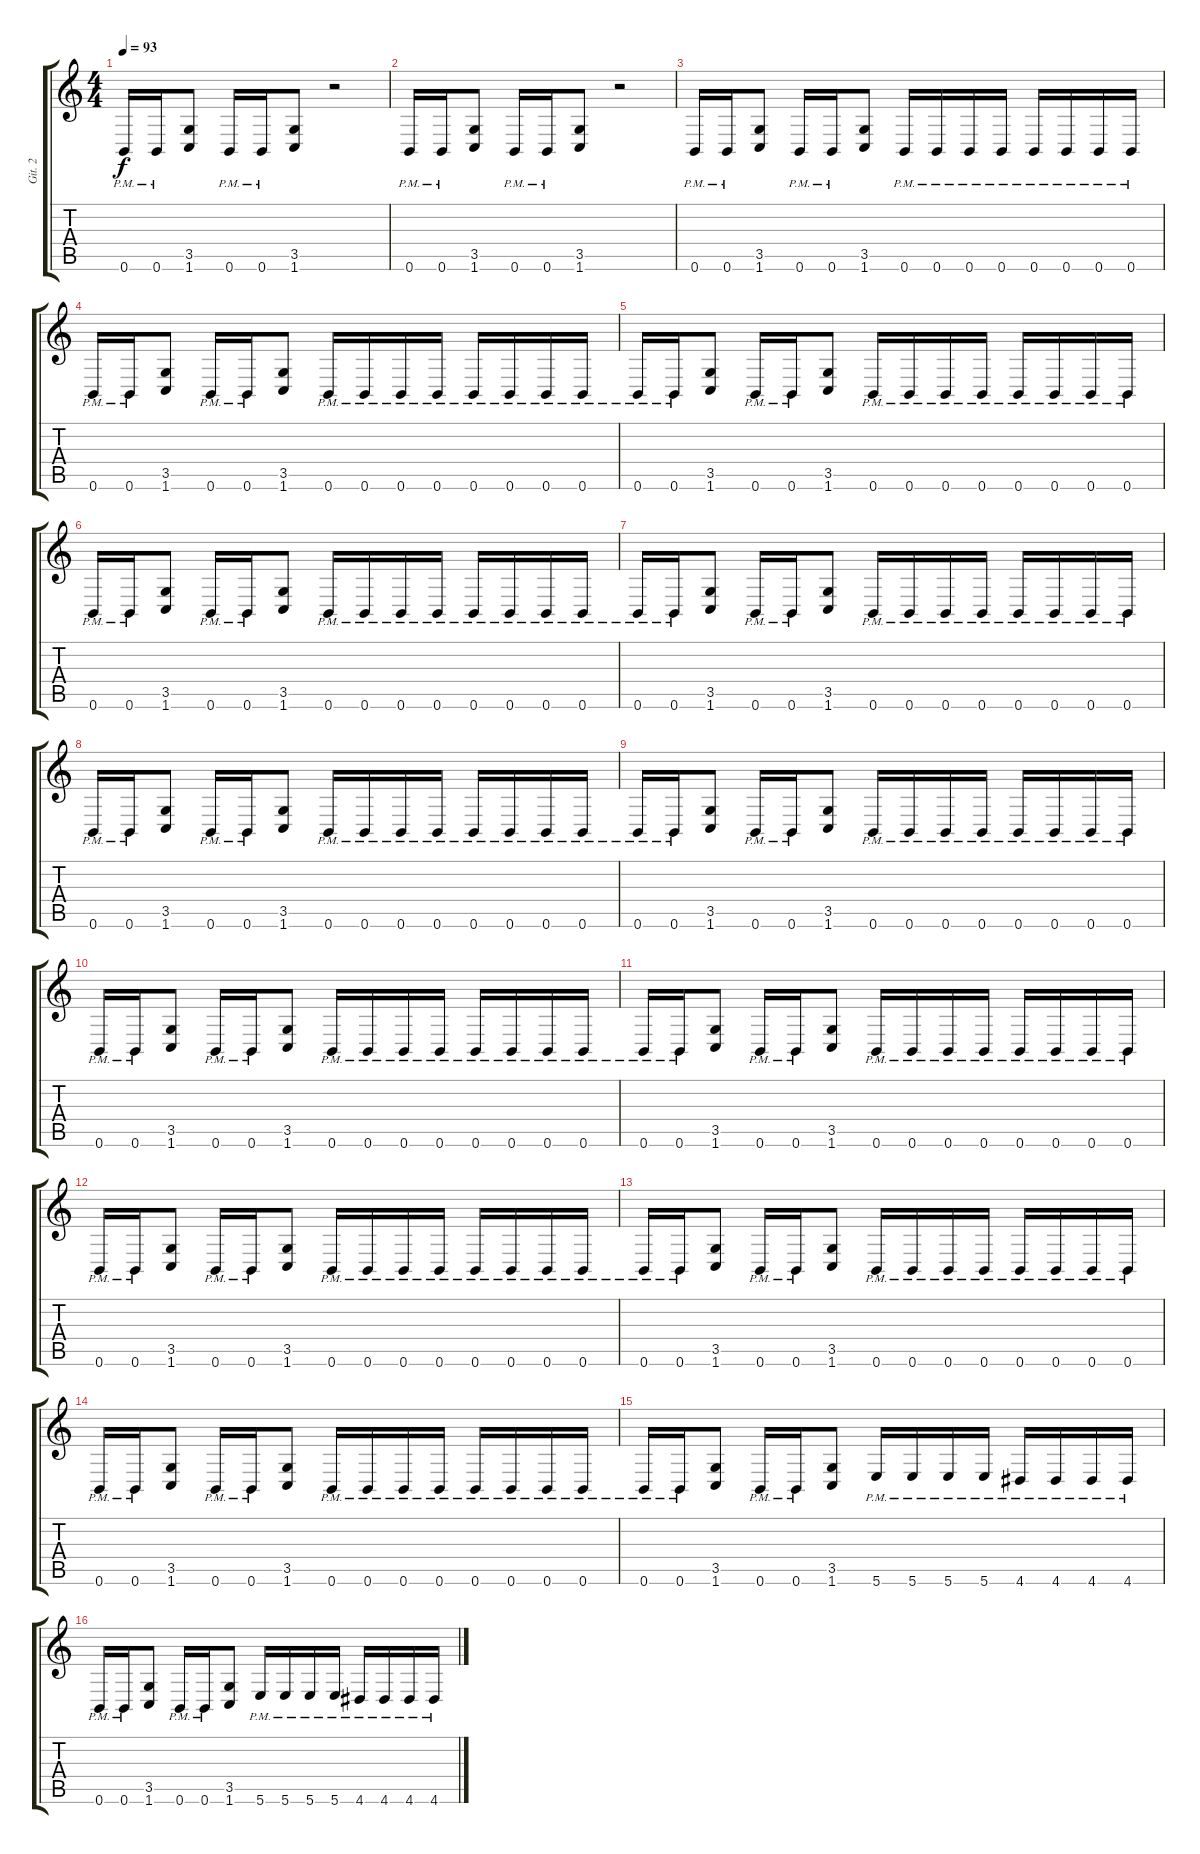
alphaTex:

\track ("Git. 2" "Git. 2") {instrument distortionguitar}
\staff {score tabs}
\tuning (B3 Gb3 D3 A2 E2 B1) {hide}
\ts (4 4)
\tempo 93
\clef g2
\ks c
0.6{pm}.16{dy f} 0.6{pm}.16 (3.5 1.6).8 0.6{pm}.16 0.6{pm}.16 (3.5 1.6).8 r.2 |
0.6{pm}.16 0.6{pm}.16 (3.5 1.6).8 0.6{pm}.16 0.6{pm}.16 (3.5 1.6).8 r.2 |
0.6{pm}.16 0.6{pm}.16 (3.5 1.6).8 0.6{pm}.16 0.6{pm}.16 (3.5 1.6).8 0.6{pm}.16 0.6{pm}.16 0.6{pm}.16 0.6{pm}.16 0.6{pm}.16 0.6{pm}.16 0.6{pm}.16 0.6{pm}.16 |
0.6{pm}.16 0.6{pm}.16 (3.5 1.6).8 0.6{pm}.16 0.6{pm}.16 (3.5 1.6).8 0.6{pm}.16 0.6{pm}.16 0.6{pm}.16 0.6{pm}.16 0.6{pm}.16 0.6{pm}.16 0.6{pm}.16 0.6{pm}.16 |
0.6{pm}.16 0.6{pm}.16 (3.5 1.6).8 0.6{pm}.16 0.6{pm}.16 (3.5 1.6).8 0.6{pm}.16 0.6{pm}.16 0.6{pm}.16 0.6{pm}.16 0.6{pm}.16 0.6{pm}.16 0.6{pm}.16 0.6{pm}.16 |
0.6{pm}.16 0.6{pm}.16 (3.5 1.6).8 0.6{pm}.16 0.6{pm}.16 (3.5 1.6).8 0.6{pm}.16 0.6{pm}.16 0.6{pm}.16 0.6{pm}.16 0.6{pm}.16 0.6{pm}.16 0.6{pm}.16 0.6{pm}.16 |
0.6{pm}.16 0.6{pm}.16 (3.5 1.6).8 0.6{pm}.16 0.6{pm}.16 (3.5 1.6).8 0.6{pm}.16 0.6{pm}.16 0.6{pm}.16 0.6{pm}.16 0.6{pm}.16 0.6{pm}.16 0.6{pm}.16 0.6{pm}.16 |
0.6{pm}.16 0.6{pm}.16 (3.5 1.6).8 0.6{pm}.16 0.6{pm}.16 (3.5 1.6).8 0.6{pm}.16 0.6{pm}.16 0.6{pm}.16 0.6{pm}.16 0.6{pm}.16 0.6{pm}.16 0.6{pm}.16 0.6{pm}.16 |
0.6{pm}.16 0.6{pm}.16 (3.5 1.6).8 0.6{pm}.16 0.6{pm}.16 (3.5 1.6).8 0.6{pm}.16 0.6{pm}.16 0.6{pm}.16 0.6{pm}.16 0.6{pm}.16 0.6{pm}.16 0.6{pm}.16 0.6{pm}.16 |
0.6{pm}.16 0.6{pm}.16 (3.5 1.6).8 0.6{pm}.16 0.6{pm}.16 (3.5 1.6).8 0.6{pm}.16 0.6{pm}.16 0.6{pm}.16 0.6{pm}.16 0.6{pm}.16 0.6{pm}.16 0.6{pm}.16 0.6{pm}.16 |
0.6{pm}.16 0.6{pm}.16 (3.5 1.6).8 0.6{pm}.16 0.6{pm}.16 (3.5 1.6).8 0.6{pm}.16 0.6{pm}.16 0.6{pm}.16 0.6{pm}.16 0.6{pm}.16 0.6{pm}.16 0.6{pm}.16 0.6{pm}.16 |
0.6{pm}.16 0.6{pm}.16 (3.5 1.6).8 0.6{pm}.16 0.6{pm}.16 (3.5 1.6).8 0.6{pm}.16 0.6{pm}.16 0.6{pm}.16 0.6{pm}.16 0.6{pm}.16 0.6{pm}.16 0.6{pm}.16 0.6{pm}.16 |
0.6{pm}.16 0.6{pm}.16 (3.5 1.6).8 0.6{pm}.16 0.6{pm}.16 (3.5 1.6).8 0.6{pm}.16 0.6{pm}.16 0.6{pm}.16 0.6{pm}.16 0.6{pm}.16 0.6{pm}.16 0.6{pm}.16 0.6{pm}.16 |
0.6{pm}.16 0.6{pm}.16 (3.5 1.6).8 0.6{pm}.16 0.6{pm}.16 (3.5 1.6).8 0.6{pm}.16 0.6{pm}.16 0.6{pm}.16 0.6{pm}.16 0.6{pm}.16 0.6{pm}.16 0.6{pm}.16 0.6{pm}.16 |
0.6{pm}.16 0.6{pm}.16 (3.5 1.6).8 0.6{pm}.16 0.6{pm}.16 (3.5 1.6).8 5.6{pm}.16 5.6{pm}.16 5.6{pm}.16 5.6{pm}.16 4.6{pm}.16 4.6{pm}.16 4.6{pm}.16 4.6{pm}.16 |
0.6{pm}.16 0.6{pm}.16 (3.5 1.6).8 0.6{pm}.16 0.6{pm}.16 (3.5 1.6).8 5.6{pm}.16 5.6{pm}.16 5.6{pm}.16 5.6{pm}.16 4.6{pm}.16 4.6{pm}.16 4.6{pm}.16 4.6{pm}.16
